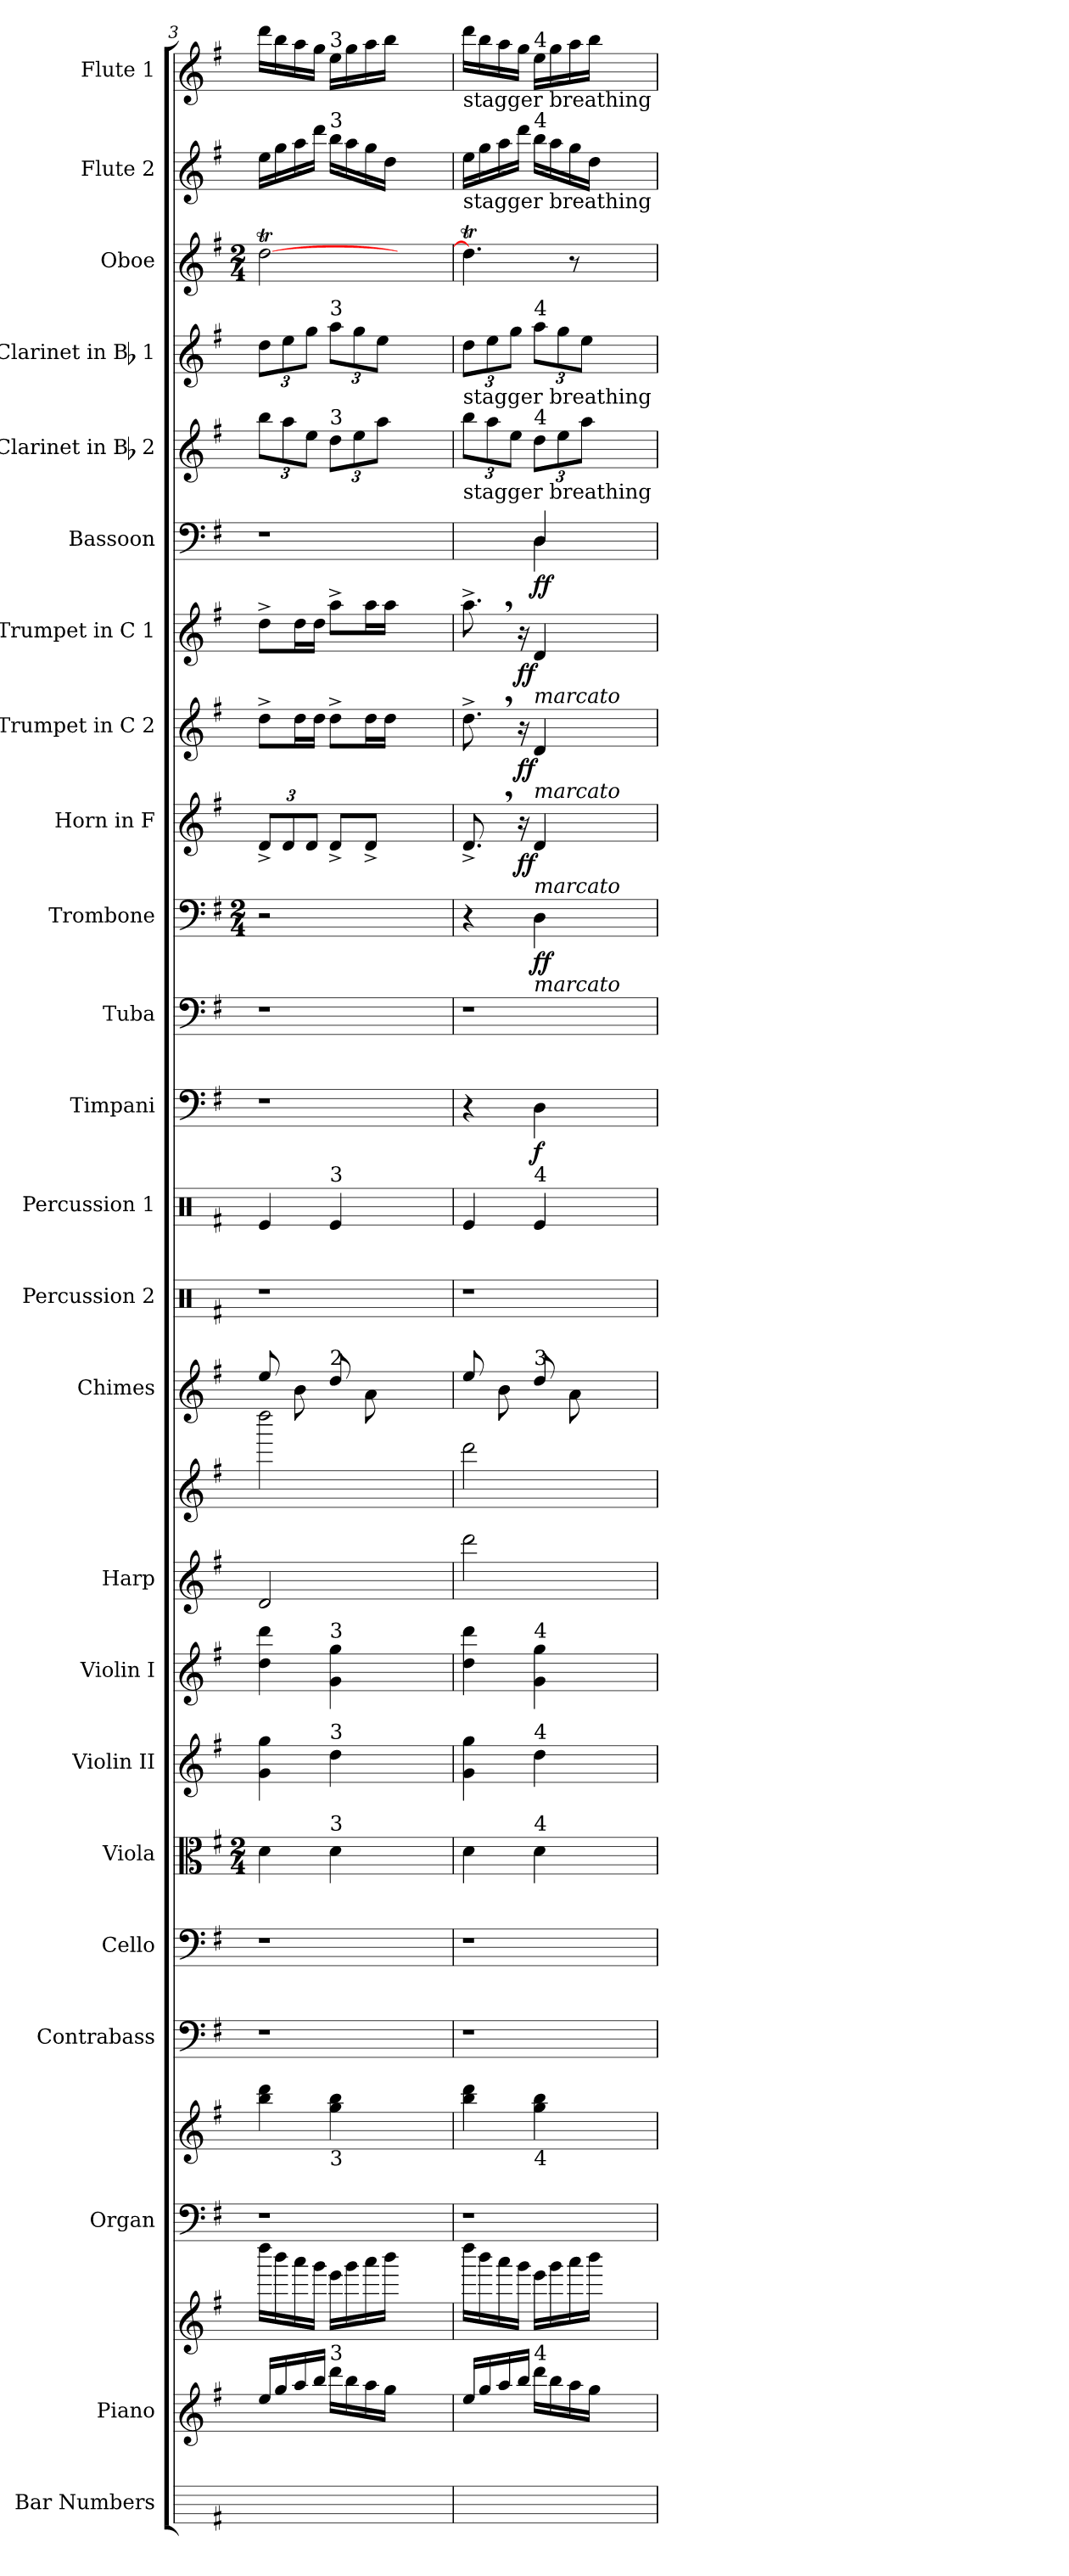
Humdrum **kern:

**kern	**kern	**kern	**kern	**kern	**kern	**kern	**kern	**kern	**kern	**kern	**kern	**kern	**kern	**kern	**kern	**dynam	**kern	**kern	**dynam	**kern	**dynam	**kern	**dynam	**kern	**dynam	**kern	**dynam	**kern	**kern	**kern	**kern	**kern
*part24	*part23	*part23	*part22	*part22	*part21	*part20	*part19	*part18	*part17	*part16	*part16	*part15	*part14	*part13	*part12	*part12	*part11	*part10	*part10	*part9	*part9	*part8	*part8	*part7	*part7	*part6	*part6	*part5	*part4	*part3	*part2	*part1
*staff27	*staff26	*staff25	*staff24	*staff23	*staff22	*staff21	*staff20	*staff19	*staff18	*staff17	*staff16	*staff15	*staff14	*staff13	*staff12	*staff12	*staff11	*staff10	*staff10	*staff9	*staff9	*staff8	*staff8	*staff7	*staff7	*staff6	*staff6	*staff5	*staff4	*staff3	*staff2	*staff1
*I"Bar Numbers	*I"Piano	*	*I"Organ	*	*I"Contrabass	*I"Cello	*I"Viola	*I"Violin II	*I"Violin I	*I"Harp	*	*I"Chimes	*I"Percussion 2	*I"Percussion 1	*I"Timpani	*	*I"Tuba	*I"Trombone	*	*I"Horn in F	*	*I"Trumpet in C 2	*	*I"Trumpet in C 1	*	*I"Bassoon	*	*I"Clarinet in Bb 2	*I"Clarinet in Bb 1	*I"Oboe	*I"Flute 2	*I"Flute 1
*	*I'Pno.	*	*I'Org.	*	*I'Cb.	*	*I'Vla.	*I'Vln. II	*I'Vln. I	*I'Hp.	*	*I'Chm.	*I'Perc. 2	*I'Perc. 1	*I'Timp.	*	*I'Tuba	*I'Tbn.	*	*	*	*I'Tpt 2	*	*I'Tpt 1	*	*I'Bsn.	*	*I'Cl 2	*I'Cl 1	*I'Ob.	*I'Fl 2	*I'Fl 1
*	*clefG2	*clefG2	*clefF4	*clefG2	*clefF4	*clefF4	*clefC3	*clefG2	*clefG2	*clefG2	*clefG2	*clefG2	*clefX	*clefX	*clefF4	*	*clefF4	*clefF4	*	*clefG2	*	*clefG2	*	*clefG2	*	*clefF4	*	*clefG2	*clefG2	*clefG2	*clefG2	*clefG2
*	*	*	*	*	*ITrd7c12	*	*	*	*	*	*	*	*	*	*	*	*	*	*	*	*	*	*	*	*	*	*	*	*	*	*	*
*k[f#]	*k[f#]	*k[f#]	*k[f#]	*k[f#]	*k[f#]	*k[f#]	*k[f#]	*k[f#]	*k[f#]	*k[f#]	*k[f#]	*k[f#]	*k[f#]	*k[f#]	*k[f#]	*	*k[f#]	*k[f#]	*	*k[f#]	*	*k[f#]	*	*k[f#]	*	*k[f#]	*	*k[f#]	*k[f#]	*k[f#]	*k[f#]	*k[f#]
*G:	*G:	*G:	*G:	*G:	*G:	*G:	*G:	*G:	*G:	*G:	*G:	*G:	*G:	*G:	*G:	*	*G:	*G:	*	*G:	*	*G:	*	*G:	*	*G:	*	*G:	*G:	*G:	*G:	*G:
*	*	*	*	*	*	*	*M2/4	*	*	*	*	*	*	*	*	*	*	*M2/4	*	*	*	*	*	*	*	*	*	*	*	*M2/4	*	*
=3	=3	=3	=3	=3	=3	=3	=3	=3	=3	=3	=3	=3	=3	=3	=3	=3	=3	=3	=3	=3	=3	=3	=3	=3	=3	=3	=3	=3	=3	=3	=3	=3
!	!	!	!	!	!	!	!	!	!	!	!	!	!	!LO:N:head=solid	!	!	!	!	!	!	!	!	!	!	!	!	!	!	!	!	!	!
1ryy	16ee/LL	16dddd\LL	1r	4bb\ 4ddd\	1r	1r	4d\	4g\ 4gg\	4dd\ 4ddd\	2d/	2dddd\	8ee/	1r	4Re</	1r	.	1r	2r	.	12d^</L	.	8dd^>\L	.	8dd^>\L	.	1r	.	12bb\L	12dd\L	[2ddT\	16ee\LL	16ddd\LL
.	16gg/	16bbb\	.	.	.	.	.	.	.	.	.	.	.	.	.	.	.	.	.	.	.	.	.	.	.	.	.	.	.	.	16gg\	16bb\
.	.	.	.	.	.	.	.	.	.	.	.	.	.	.	.	.	.	.	.	12d/	.	.	.	.	.	.	.	12aa\	12ee\	.	.	.
.	16aa/	16aaa\	.	.	.	.	.	.	.	.	.	8b\	.	.	.	.	.	.	.	.	.	16dd\L	.	16dd\L	.	.	.	.	.	.	16aa\	16aa\
.	.	.	.	.	.	.	.	.	.	.	.	.	.	.	.	.	.	.	.	12d/J	.	.	.	.	.	.	.	12ee\J	12gg\J	.	.	.
.	16bb/JJ	16ggg\JJ	.	.	.	.	.	.	.	.	.	.	.	.	.	.	.	.	.	.	.	16dd\JJ	.	16dd\JJ	.	.	.	.	.	.	16ddd\JJ	16gg\JJ
!	!	!	!	!	!	!	!	!	!	!	!	!	!	!	!	!	!	!	!	!	!	!	!	!	!	!	!	!	!	!	!	!LO:TX:a:t=3
!	!	!	!	!	!	!	!	!	!	!	!	!	!	!	!	!	!	!	!	!	!	!	!	!	!	!	!	!	!	!	!LO:TX:a:t=3	!
!	!	!	!	!	!	!	!	!	!	!	!	!	!	!	!	!	!	!	!	!	!	!	!	!	!	!	!	!	!LO:TX:a:t=3	!	!	!
!	!	!	!	!	!	!	!	!	!	!	!	!	!	!	!	!	!	!	!	!	!	!	!	!	!	!	!	!LO:TX:a:t=3	!	!	!	!
!	!	!	!	!	!	!	!	!	!	!	!	!	!	!LO:TX:a:t=3	!	!	!	!	!	!	!	!	!	!	!	!	!	!	!	!	!	!
!	!	!	!	!	!	!	!	!	!	!	!	!LO:TX:a:t=2	!	!	!	!	!	!	!	!	!	!	!	!	!	!	!	!	!	!	!	!
!	!	!	!	!	!	!	!	!	!LO:TX:a:t=3	!	!	!	!	!	!	!	!	!	!	!	!	!	!	!	!	!	!	!	!	!	!	!
!	!	!	!	!	!	!	!	!LO:TX:a:t=3	!	!	!	!	!	!	!	!	!	!	!	!	!	!	!	!	!	!	!	!	!	!	!	!
!	!	!	!	!	!	!	!LO:TX:a:t=3	!	!	!	!	!	!	!	!	!	!	!	!	!	!	!	!	!	!	!	!	!	!	!	!	!
!	!	!	!	!LO:TX:b:t=3	!	!	!	!	!	!	!	!	!	!	!	!	!	!	!	!	!	!	!	!	!	!	!	!	!	!	!	!
!	!LO:TX:a:t=3	!	!	!	!	!	!	!	!	!	!	!	!	!	!	!	!	!	!	!	!	!	!	!	!	!	!	!	!	!	!	!
!	!	!	!	!	!	!	!	!	!	!	!	!	!	!LO:N:head=solid	!	!	!	!	!	!	!	!	!	!	!	!	!	!	!	!	!	!
.	16ddd\LL	16eee\LL	.	4gg\ 4bb\	.	.	4d\	4dd\	4g\ 4gg\	.	.	8dd/	.	4Re</	.	.	.	.	.	8d^</L	.	8dd^>\L	.	8aa^>\L	.	.	.	12dd\L	12aa\L	.	16bb\LL	16ee\LL
.	16bb\	16ggg\	.	.	.	.	.	.	.	.	.	.	.	.	.	.	.	.	.	.	.	.	.	.	.	.	.	.	.	.	16aa\	16gg\
.	.	.	.	.	.	.	.	.	.	.	.	.	.	.	.	.	.	.	.	.	.	.	.	.	.	.	.	12ee\	12gg\	.	.	.
.	16aa\	16aaa\	.	.	.	.	.	.	.	.	.	8a\	.	.	.	.	.	.	.	8d^</J	.	16dd\L	.	16aa\L	.	.	.	.	.	.	16gg\	16aa\
.	.	.	.	.	.	.	.	.	.	.	.	.	.	.	.	.	.	.	.	.	.	.	.	.	.	.	.	12aa\J	12ee\J	.	.	.
.	16gg\JJ	16bbb\JJ	.	.	.	.	.	.	.	.	.	.	.	.	.	.	.	.	.	.	.	16dd\JJ	.	16aa\JJ	.	.	.	.	.	.	16dd\JJ	16bb\JJ
.	2ryy	2ryy	.	2ryy	.	.	2ryy	2ryy	2ryy	2ryy	2ryy	2ryy	.	2ryy	.	.	.	2ryy	.	2ryy	.	2ryy	.	2ryy	.	.	.	2ryy	2ryy	2ryy	2ryy	2ryy
=4	=4	=4	=4	=4	=4	=4	=4	=4	=4	=4	=4	=4	=4	=4	=4	=4	=4	=4	=4	=4	=4	=4	=4	=4	=4	=4	=4	=4	=4	=4	=4	=4
!	!	!	!	!	!	!	!	!	!	!	!	!	!	!	!	!	!	!	!	!	!	!	!	!	!	!	!	!	!	!	!	!LO:TX:b:t=stagger breathing
!	!	!	!	!	!	!	!	!	!	!	!	!	!	!	!	!	!	!	!	!	!	!	!	!	!	!	!	!	!	!	!LO:TX:b:t=stagger breathing	!
!	!	!	!	!	!	!	!	!	!	!	!	!	!	!	!	!	!	!	!	!	!	!	!	!	!	!	!	!	!LO:TX:b:t=stagger breathing	!	!	!
!	!	!	!	!	!	!	!	!	!	!	!	!	!	!	!	!	!	!	!	!	!	!	!	!	!	!	!	!LO:TX:b:t=stagger breathing	!	!	!	!
!	!	!	!	!	!	!	!	!	!	!	!	!	!	!LO:N:head=solid	!	!	!	!	!	!	!	!	!	!	!	!	!	!	!	!	!	!
*	*	*	*	*	*	*	*	*	*	*	*	*	*	*	*	*	*	*	*	*	*	*	*	*	*	*^	*	*	*	*	*	*
1ryy	16ee/LL	16dddd\LL	1r	4bb\ 4ddd\	1r	1r	4d\	4g\ 4gg\	4dd\ 4ddd\	2ddd\	2ddd\	8ee/	1r	4Re</	4r	.	1r	4r	.	8.d,>^</	.	8.dd,>^>\	.	8.aa,>^>\	.	4ryy	4ryy	.	12bb\L	12dd\L	4.ddT\]	16ee\LL	16ddd\LL
.	16gg/	16bbb\	.	.	.	.	.	.	.	.	.	.	.	.	.	.	.	.	.	.	.	.	.	.	.	.	.	.	.	.	.	16gg\	16bb\
.	.	.	.	.	.	.	.	.	.	.	.	.	.	.	.	.	.	.	.	.	.	.	.	.	.	.	.	.	12aa\	12ee\	.	.	.
.	16aa/	16aaa\	.	.	.	.	.	.	.	.	.	8b\	.	.	.	.	.	.	.	.	.	.	.	.	.	.	.	.	.	.	.	16aa\	16aa\
.	.	.	.	.	.	.	.	.	.	.	.	.	.	.	.	.	.	.	.	.	.	.	.	.	.	.	.	.	12ee\J	12gg\J	.	.	.
!	!	!	!	!	!	!	!	!	!	!	!	!	!	!	!	!	!	!	!	!	!LO:DY:b	!	!LO:DY:b	!	!LO:DY:b	!	!	!	!	!	!	!	!
.	16bb/JJ	16ggg\JJ	.	.	.	.	.	.	.	.	.	.	.	.	.	.	.	.	.	16r	ff	16r	ff	16r	ff	.	.	.	.	.	.	16ddd\JJ	16gg\JJ
!	!	!	!	!	!	!	!	!	!	!	!	!	!	!	!	!	!	!	!	!	!	!	!	!	!	!	!	!	!	!	!	!	!LO:TX:a:t=4
!	!	!	!	!	!	!	!	!	!	!	!	!	!	!	!	!	!	!	!	!	!	!	!	!	!	!	!	!	!	!	!	!LO:TX:a:t=4	!
!	!	!	!	!	!	!	!	!	!	!	!	!	!	!	!	!	!	!	!	!	!	!	!	!	!	!	!	!	!	!LO:TX:a:t=4	!	!	!
!	!	!	!	!	!	!	!	!	!	!	!	!	!	!	!	!	!	!	!	!	!	!	!	!	!	!	!	!	!LO:TX:a:t=4	!	!	!	!
!	!	!	!	!	!	!	!	!	!	!	!	!	!	!	!	!	!	!	!	!	!	!	!	!LO:TX:b:i:t=marcato	!	!	!	!	!	!	!	!	!
!	!	!	!	!	!	!	!	!	!	!	!	!	!	!	!	!	!	!	!	!	!	!LO:TX:b:i:t=marcato	!	!	!	!	!	!	!	!	!	!	!
!	!	!	!	!	!	!	!	!	!	!	!	!	!	!	!	!	!	!	!	!LO:TX:b:i:t=marcato	!	!	!	!	!	!	!	!	!	!	!	!	!
!	!	!	!	!	!	!	!	!	!	!	!	!	!	!	!	!	!	!LO:TX:b:i:t=marcato	!	!	!	!	!	!	!	!	!	!	!	!	!	!	!
!	!	!	!	!	!	!	!	!	!	!	!	!	!	!LO:TX:a:t=4	!	!	!	!	!	!	!	!	!	!	!	!	!	!	!	!	!	!	!
!	!	!	!	!	!	!	!	!	!	!	!	!LO:TX:a:t=3	!	!	!	!	!	!	!	!	!	!	!	!	!	!	!	!	!	!	!	!	!
!	!	!	!	!	!	!	!	!	!LO:TX:a:t=4	!	!	!	!	!	!	!	!	!	!	!	!	!	!	!	!	!	!	!	!	!	!	!	!
!	!	!	!	!	!	!	!	!LO:TX:a:t=4	!	!	!	!	!	!	!	!	!	!	!	!	!	!	!	!	!	!	!	!	!	!	!	!	!
!	!	!	!	!	!	!	!LO:TX:a:t=4	!	!	!	!	!	!	!	!	!	!	!	!	!	!	!	!	!	!	!	!	!	!	!	!	!	!
!	!	!	!	!LO:TX:b:t=4	!	!	!	!	!	!	!	!	!	!	!	!	!	!	!	!	!	!	!	!	!	!	!	!	!	!	!	!	!
!	!LO:TX:a:t=4	!	!	!	!	!	!	!	!	!	!	!	!	!	!	!	!	!	!	!	!	!	!	!	!	!	!	!	!	!	!	!	!
!	!	!	!	!	!	!	!	!	!	!	!	!	!	!LO:N:head=solid	!	!LO:DY:b	!	!	!LO:DY:b	!	!	!	!	!	!	!	!	!LO:DY:b	!	!	!	!	!
.	16ddd\LL	16eee\LL	.	4gg\ 4bb\	.	.	4d\	4dd\	4g\ 4gg\	.	.	8dd/	.	4Re</	4D\	f	.	4D\	ff	4d/	.	4d/	.	4d/	.	4D/	4D\	ff	12dd\L	12aa\L	.	16bb\LL	16ee\LL
.	16bb\	16ggg\	.	.	.	.	.	.	.	.	.	.	.	.	.	.	.	.	.	.	.	.	.	.	.	.	.	.	.	.	.	16aa\	16gg\
.	.	.	.	.	.	.	.	.	.	.	.	.	.	.	.	.	.	.	.	.	.	.	.	.	.	.	.	.	12ee\	12gg\	.	.	.
.	16aa\	16aaa\	.	.	.	.	.	.	.	.	.	8a\	.	.	.	.	.	.	.	.	.	.	.	.	.	.	.	.	.	.	8r	16gg\	16aa\
.	.	.	.	.	.	.	.	.	.	.	.	.	.	.	.	.	.	.	.	.	.	.	.	.	.	.	.	.	12aa\J	12ee\J	.	.	.
.	16gg\JJ	16bbb\JJ	.	.	.	.	.	.	.	.	.	.	.	.	.	.	.	.	.	.	.	.	.	.	.	.	.	.	.	.	.	16dd\JJ	16bb\JJ
.	2ryy	2ryy	.	2ryy	.	.	2ryy	2ryy	2ryy	2ryy	2ryy	2ryy	.	2ryy	2ryy	.	.	2ryy	.	2ryy	.	2ryy	.	2ryy	.	2ryy	2ryy	.	2ryy	2ryy	2ryy	2ryy	2ryy
*	*	*	*	*	*	*	*	*	*	*	*	*	*	*	*	*	*	*	*	*	*	*	*	*	*	*v	*v	*	*	*	*	*	*
=	=	=	=	=	=	=	=	=	=	=	=	=	=	=	=	=	=	=	=	=	=	=	=	=	=	=	=	=	=	=	=	=
*-	*-	*-	*-	*-	*-	*-	*-	*-	*-	*-	*-	*-	*-	*-	*-	*-	*-	*-	*-	*-	*-	*-	*-	*-	*-	*-	*-	*-	*-	*-	*-	*-
